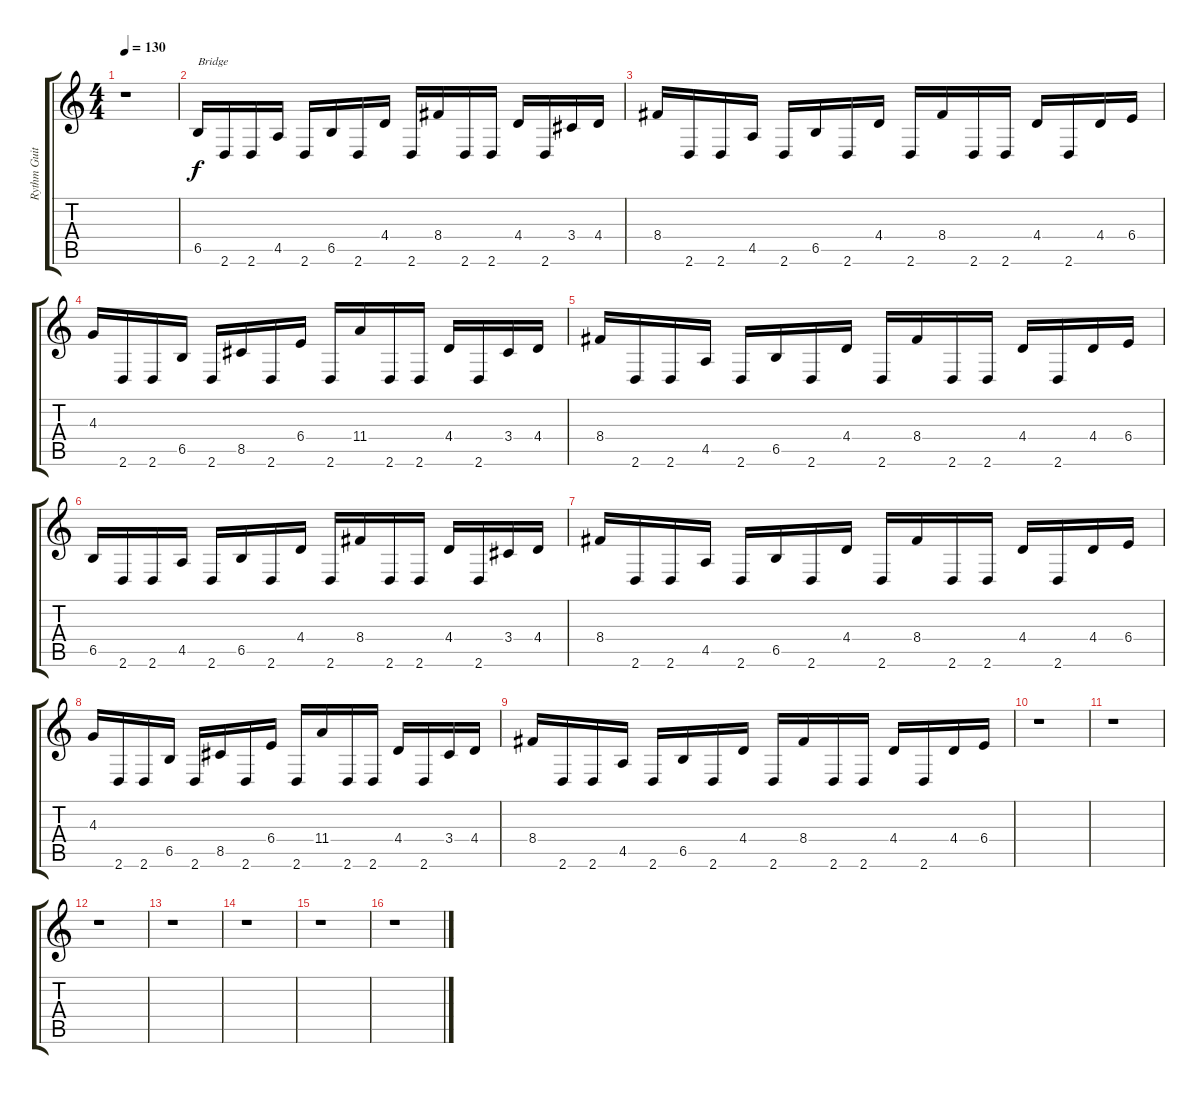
\track ("Rythm Guitar" "Rythm Guit") {instrument distortionguitar}
\staff {score tabs}
\tuning (C4 G3 Eb3 Bb2 F2 C2) {hide}
\ts (4 4)
\tempo 130
\clef g2
\ks c
r.1{dy f} |
6.5.16{txt "Bridge"} 2.6.16 2.6.16 4.5.16 2.6.16 6.5.16 2.6.16 4.4.16 2.6.16 8.4.16 2.6.16 2.6.16 4.4.16 2.6.16 3.4.16 4.4.16 |
8.4.16 2.6.16 2.6.16 4.5.16 2.6.16 6.5.16 2.6.16 4.4.16 2.6.16 8.4.16 2.6.16 2.6.16 4.4.16 2.6.16 4.4.16 6.4.16 |
4.3.16 2.6.16 2.6.16 6.5.16 2.6.16 8.5.16 2.6.16 6.4.16 2.6.16 11.4.16 2.6.16 2.6.16 4.4.16 2.6.16 3.4.16 4.4.16 |
8.4.16 2.6.16 2.6.16 4.5.16 2.6.16 6.5.16 2.6.16 4.4.16 2.6.16 8.4.16 2.6.16 2.6.16 4.4.16 2.6.16 4.4.16 6.4.16 |
6.5.16 2.6.16 2.6.16 4.5.16 2.6.16 6.5.16 2.6.16 4.4.16 2.6.16 8.4.16 2.6.16 2.6.16 4.4.16 2.6.16 3.4.16 4.4.16 |
8.4.16 2.6.16 2.6.16 4.5.16 2.6.16 6.5.16 2.6.16 4.4.16 2.6.16 8.4.16 2.6.16 2.6.16 4.4.16 2.6.16 4.4.16 6.4.16 |
4.3.16 2.6.16 2.6.16 6.5.16 2.6.16 8.5.16 2.6.16 6.4.16 2.6.16 11.4.16 2.6.16 2.6.16 4.4.16 2.6.16 3.4.16 4.4.16 |
8.4.16 2.6.16 2.6.16 4.5.16 2.6.16 6.5.16 2.6.16 4.4.16 2.6.16 8.4.16 2.6.16 2.6.16 4.4.16 2.6.16 4.4.16 6.4.16 |
r.1 |
r.1 |
r.1 |
r.1 |
r.1 |
r.1 |
r.1
